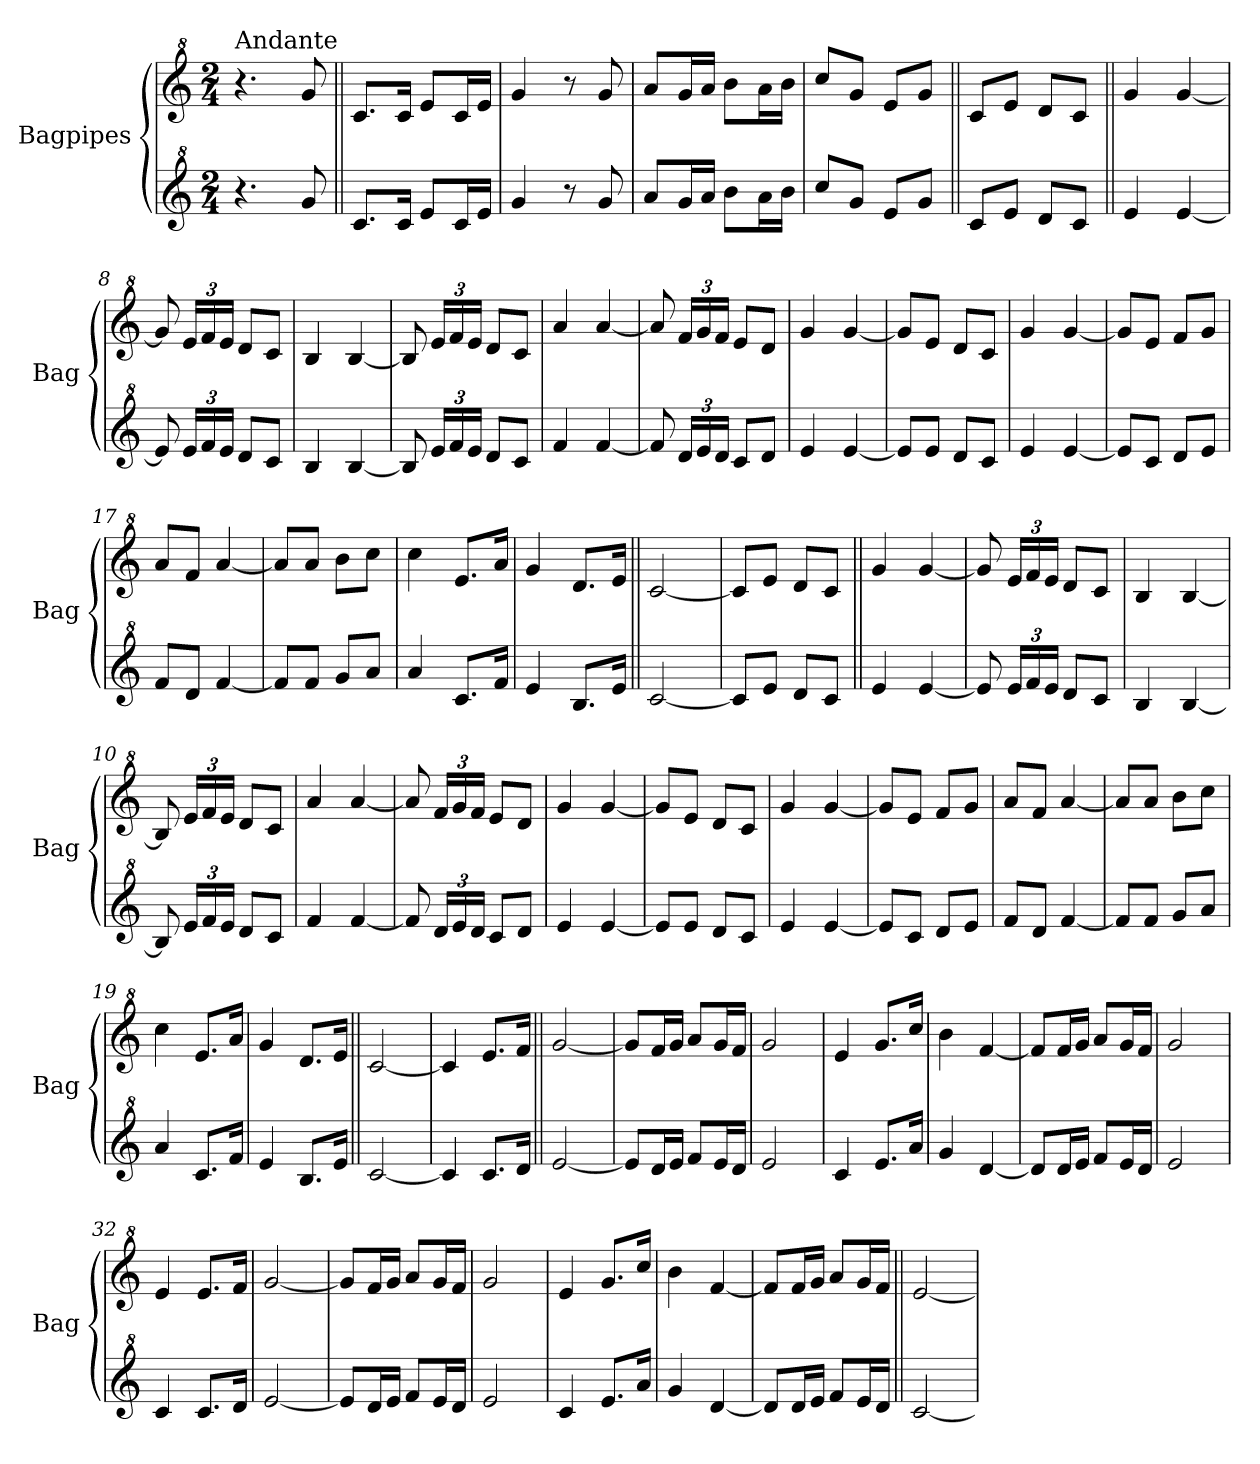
**kern	**kern
*part2	*part1
*staff2	*staff1
*I"Bagpipes	*I"Bagpipes
*I'Bag	*I'Bag
*clefG^2	*clefG^2
*k[]	*k[]
*C:	*C:
*M2/4	*M2/4
=1	=1
!	!LO:TX:a:t=Andante
4.r	4.r
8gg/	8gg/
=2||	=2||
8.cc/L	8.cc/L
16cc/Jk	16cc/Jk
8ee/L	8ee/L
16cc/L	16cc/L
16ee/JJ	16ee/JJ
=3	=3
4gg/	4gg/
8r	8r
8gg/	8gg/
=4	=4
8aa/L	8aa/L
16gg/L	16gg/L
16aa/JJ	16aa/JJ
8bb\L	8bb\L
16aa\L	16aa\L
16bb\JJ	16bb\JJ
=5	=5
8ccc/L	8ccc/L
8gg/J	8gg/J
8ee/L	8ee/L
8gg/J	8gg/J
=6||	=6||
8cc/L	8cc/L
8ee/J	8ee/J
8dd/L	8dd/L
8cc/J	8cc/J
=7||	=7||
4ee/	4gg/
[4ee/	[4gg/
=8	=8
8ee/]	8gg/]
*Xbrackettup	*Xbrackettup
24ee/LL	24ee/LL
24ff/	24ff/
24ee/JJ	24ee/JJ
8dd/L	8dd/L
8cc/J	8cc/J
=9	=9
4b/	4b/
[4b/	[4b/
!!LO:LB:g=z
=10	=10
8b/]	8b/]
24ee/LL	24ee/LL
24ff/	24ff/
24ee/JJ	24ee/JJ
8dd/L	8dd/L
8cc/J	8cc/J
=11	=11
4ff/	4aa/
[4ff/	[4aa/
=12	=12
8ff/]	8aa/]
24dd/LL	24ff/LL
24ee/	24gg/
24dd/JJ	24ff/JJ
8cc/L	8ee/L
8dd/J	8dd/J
=13	=13
4ee/	4gg/
[4ee/	[4gg/
=14	=14
8ee/L]	8gg/L]
8ee/J	8ee/J
8dd/L	8dd/L
8cc/J	8cc/J
=15	=15
4ee/	4gg/
[4ee/	[4gg/
=16	=16
8ee/L]	8gg/L]
8cc/J	8ee/J
8dd/L	8ff/L
8ee/J	8gg/J
=17	=17
8ff/L	8aa/L
8dd/J	8ff/J
[4ff/	[4aa/
=18	=18
8ff/L]	8aa/L]
8ff/J	8aa/J
8gg/L	8bb\L
8aa/J	8ccc\J
=19	=19
4aa/	4ccc\
8.cc/L	8.ee/L
16ff/Jk	16aa/Jk
=20	=20
4ee/	4gg/
8.b/L	8.dd/L
16ee/Jk	16ee/Jk
!!LO:LB:g=z
=21||	=21||
[2cc/	[2cc/
=22	=22
8cc/L]	8cc/L]
8ee/J	8ee/J
8dd/L	8dd/L
8cc/J	8cc/J
=7||	=7||
4ee/	4gg/
[4ee/	[4gg/
=8	=8
8ee/]	8gg/]
24ee/LL	24ee/LL
24ff/	24ff/
24ee/JJ	24ee/JJ
8dd/L	8dd/L
8cc/J	8cc/J
=9	=9
4b/	4b/
[4b/	[4b/
!!LO:LB:g=z
=10	=10
8b/]	8b/]
24ee/LL	24ee/LL
24ff/	24ff/
24ee/JJ	24ee/JJ
8dd/L	8dd/L
8cc/J	8cc/J
=11	=11
4ff/	4aa/
[4ff/	[4aa/
=12	=12
8ff/]	8aa/]
24dd/LL	24ff/LL
24ee/	24gg/
24dd/JJ	24ff/JJ
8cc/L	8ee/L
8dd/J	8dd/J
=13	=13
4ee/	4gg/
[4ee/	[4gg/
=14	=14
8ee/L]	8gg/L]
8ee/J	8ee/J
8dd/L	8dd/L
8cc/J	8cc/J
=15	=15
4ee/	4gg/
[4ee/	[4gg/
=16	=16
8ee/L]	8gg/L]
8cc/J	8ee/J
8dd/L	8ff/L
8ee/J	8gg/J
=17	=17
8ff/L	8aa/L
8dd/J	8ff/J
[4ff/	[4aa/
=18	=18
8ff/L]	8aa/L]
8ff/J	8aa/J
8gg/L	8bb\L
8aa/J	8ccc\J
=19	=19
4aa/	4ccc\
8.cc/L	8.ee/L
16ff/Jk	16aa/Jk
=20	=20
4ee/	4gg/
8.b/L	8.dd/L
16ee/Jk	16ee/Jk
=23||	=23||
[2cc/	[2cc/
=24	=24
4cc/]	4cc/]
8.cc/L	8.ee/L
16dd/Jk	16ff/Jk
=25||	=25||
[2ee/	[2gg/
=26	=26
8ee/L]	8gg/L]
16dd/L	16ff/L
16ee/JJ	16gg/JJ
8ff/L	8aa/L
16ee/L	16gg/L
16dd/JJ	16ff/JJ
=27	=27
2ee/	2gg/
=28	=28
4cc/	4ee/
8.ee/L	8.gg/L
16aa/Jk	16ccc/Jk
=29	=29
4gg/	4bb\
[4dd/	[4ff/
=30	=30
8dd/L]	8ff/L]
16dd/L	16ff/L
16ee/JJ	16gg/JJ
8ff/L	8aa/L
16ee/L	16gg/L
16dd/JJ	16ff/JJ
=31	=31
2ee/	2gg/
=32	=32
4cc/	4ee/
8.cc/L	8.ee/L
16dd/Jk	16ff/Jk
=33	=33
[2ee/	[2gg/
!!LO:LB:g=z
=34	=34
8ee/L]	8gg/L]
16dd/L	16ff/L
16ee/JJ	16gg/JJ
8ff/L	8aa/L
16ee/L	16gg/L
16dd/JJ	16ff/JJ
=35	=35
2ee/	2gg/
=36	=36
4cc/	4ee/
8.ee/L	8.gg/L
16aa/Jk	16ccc/Jk
=37	=37
4gg/	4bb\
[4dd/	[4ff/
=38	=38
8dd/L]	8ff/L]
16dd/L	16ff/L
16ee/JJ	16gg/JJ
8ff/L	8aa/L
16ee/L	16gg/L
16dd/JJ	16ff/JJ
=39||	=39||
[2cc/	[2ee/
=	=
*-	*-
